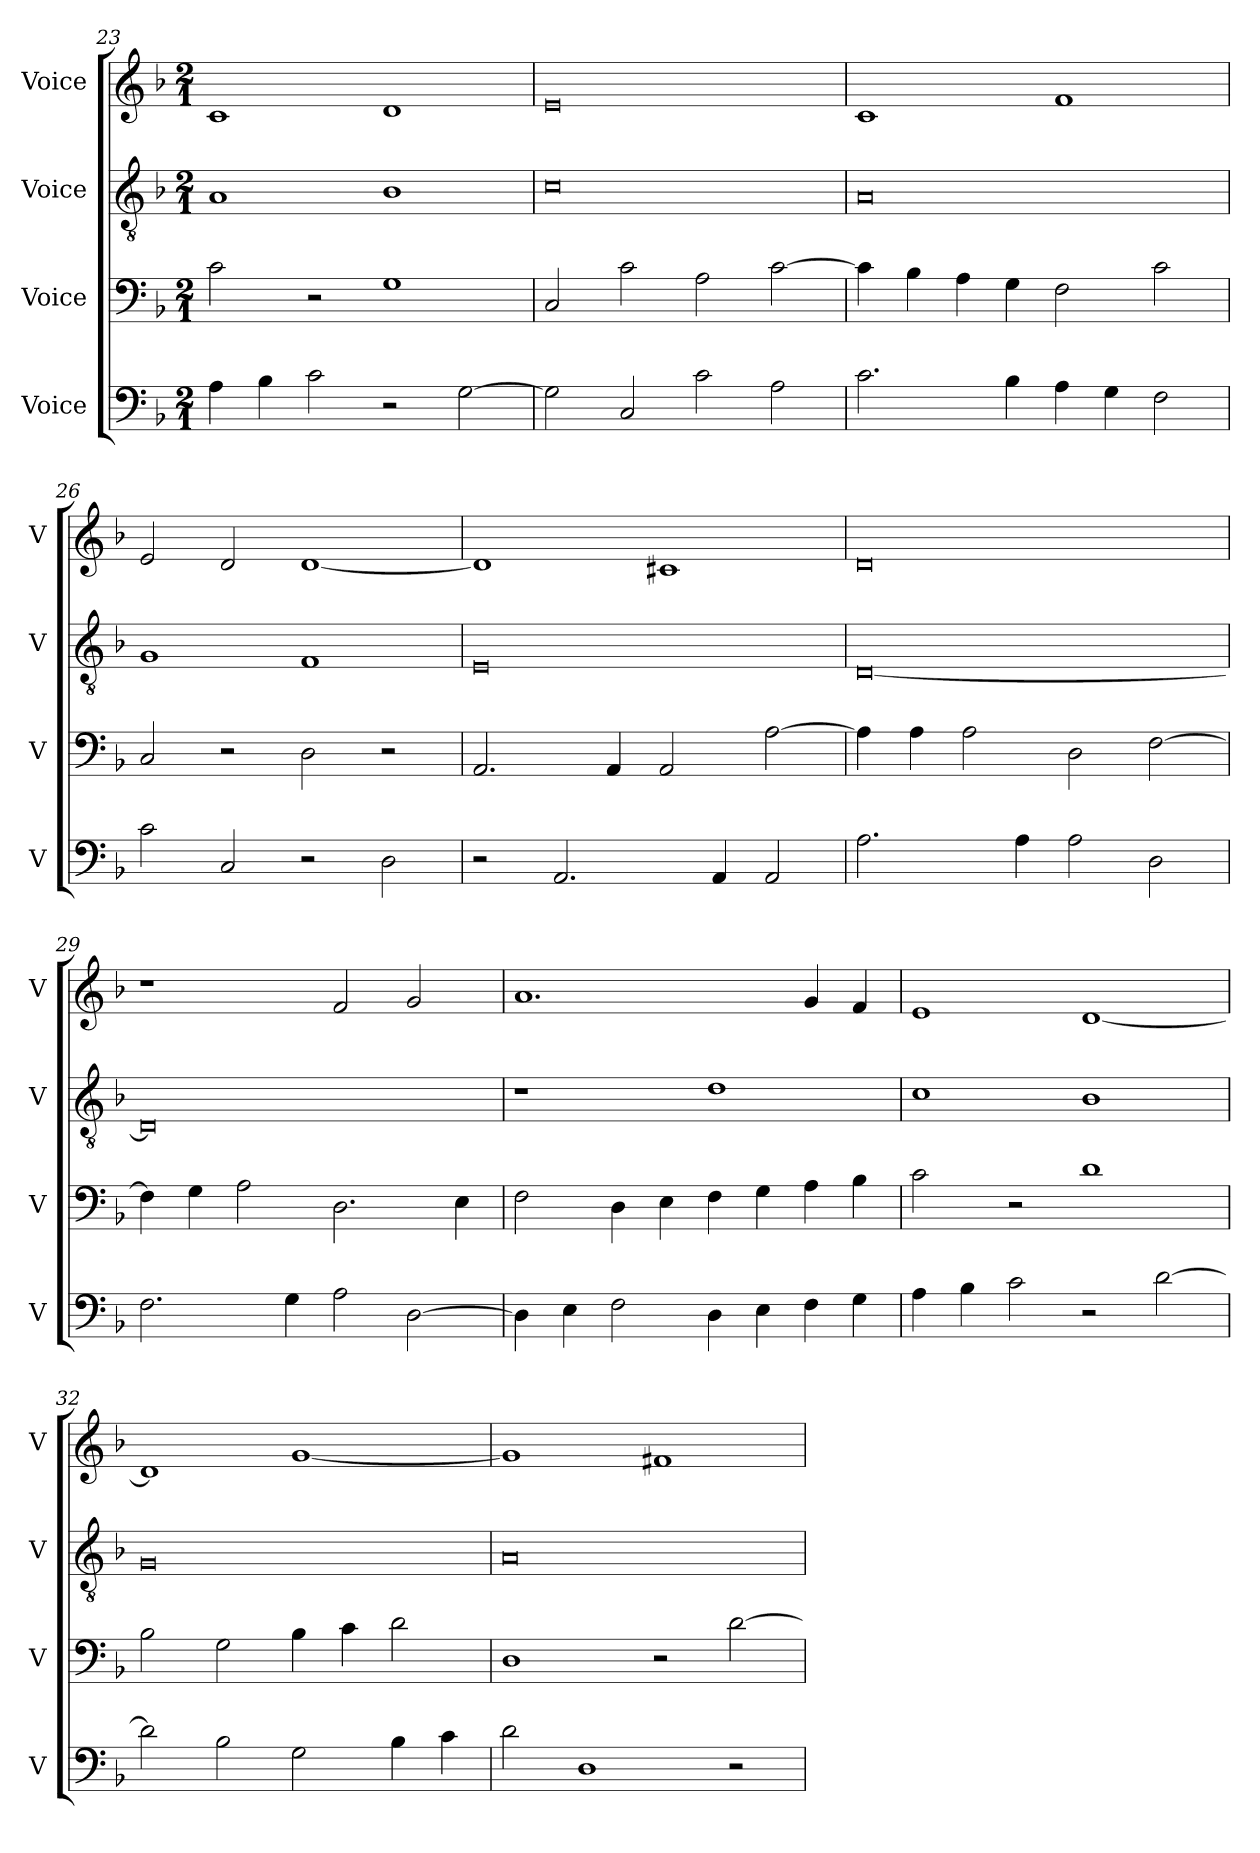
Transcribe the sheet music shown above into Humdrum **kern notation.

**kern	**kern	**kern	**kern
*part4	*part3	*part2	*part1
*staff4	*staff3	*staff2	*staff1
*I"Voice	*I"Voice	*I"Voice	*I"Voice
*I'V	*I'V	*I'V	*I'V
*clefF4	*clefF4	*clefGv2	*clefG2
*k[b-]	*k[b-]	*k[b-]	*k[b-]
*M2/1	*M2/1	*M2/1	*M2/1
=23	=23	=23	=23
4A\	2c\	1A	1c
4B-\	.	.	.
2c\	2r	.	.
2r	1G	1B-	1d
[2G\	.	.	.
=24	=24	=24	=24
2G\]	2C/	0c	0e
2C/	2c\	.	.
2c\	2A\	.	.
2A\	[2c\	.	.
!!LO:LB:g=z
=25	=25	=25	=25
2.c\	4c\]	0A	1c
.	4B-\	.	.
.	4A\	.	.
4B-\	4G\	.	.
4A\	2F\	.	1f
4G\	.	.	.
2F\	2c\	.	.
=26	=26	=26	=26
2c\	2C/	1G	2e/
2C/	2r	.	2d/
2r	2D\	1F	[1d
2D\	2r	.	.
=27	=27	=27	=27
2r	2.AA/	0E	1d]
2.AA/	.	.	.
.	4AA/	.	.
.	2AA/	.	1c#X
4AA/	.	.	.
2AA/	[2A\	.	.
!!LO:LB:g=z
=28	=28	=28	=28
2.A\	4A\]	[0D	0d
.	4A\	.	.
.	2A\	.	.
4A\	.	.	.
2A\	2D\	.	.
2D\	[2F\	.	.
=29	=29	=29	=29
2.F\	4F\]	0D]	1r
.	4G\	.	.
.	2A\	.	.
4G\	.	.	.
2A\	2.D\	.	2f/
[2D\	.	.	2g/
.	4E\	.	.
=30	=30	=30	=30
4D\]	2F\	1r	1.a
4E\	.	.	.
2F\	4D\	.	.
.	4E\	.	.
4D\	4F\	1d	.
4E\	4G\	.	.
4F\	4A\	.	4g/
4G\	4B-\	.	4f/
!!LO:LB:g=z
=31	=31	=31	=31
4A\	2c\	1c	1e
4B-\	.	.	.
2c\	2r	.	.
2r	1d	1B-	[1d
[2d\	.	.	.
=32	=32	=32	=32
2d\]	2B-\	0G	1d]
2B-\	2G\	.	.
2G\	4B-\	.	[1g
.	4c\	.	.
4B-\	2d\	.	.
4c\	.	.	.
=33	=33	=33	=33
2d\	1D	0A	1g]
1D	.	.	.
.	2r	.	1f#X
2r	[2d\	.	.
=	=	=	=
*-	*-	*-	*-
